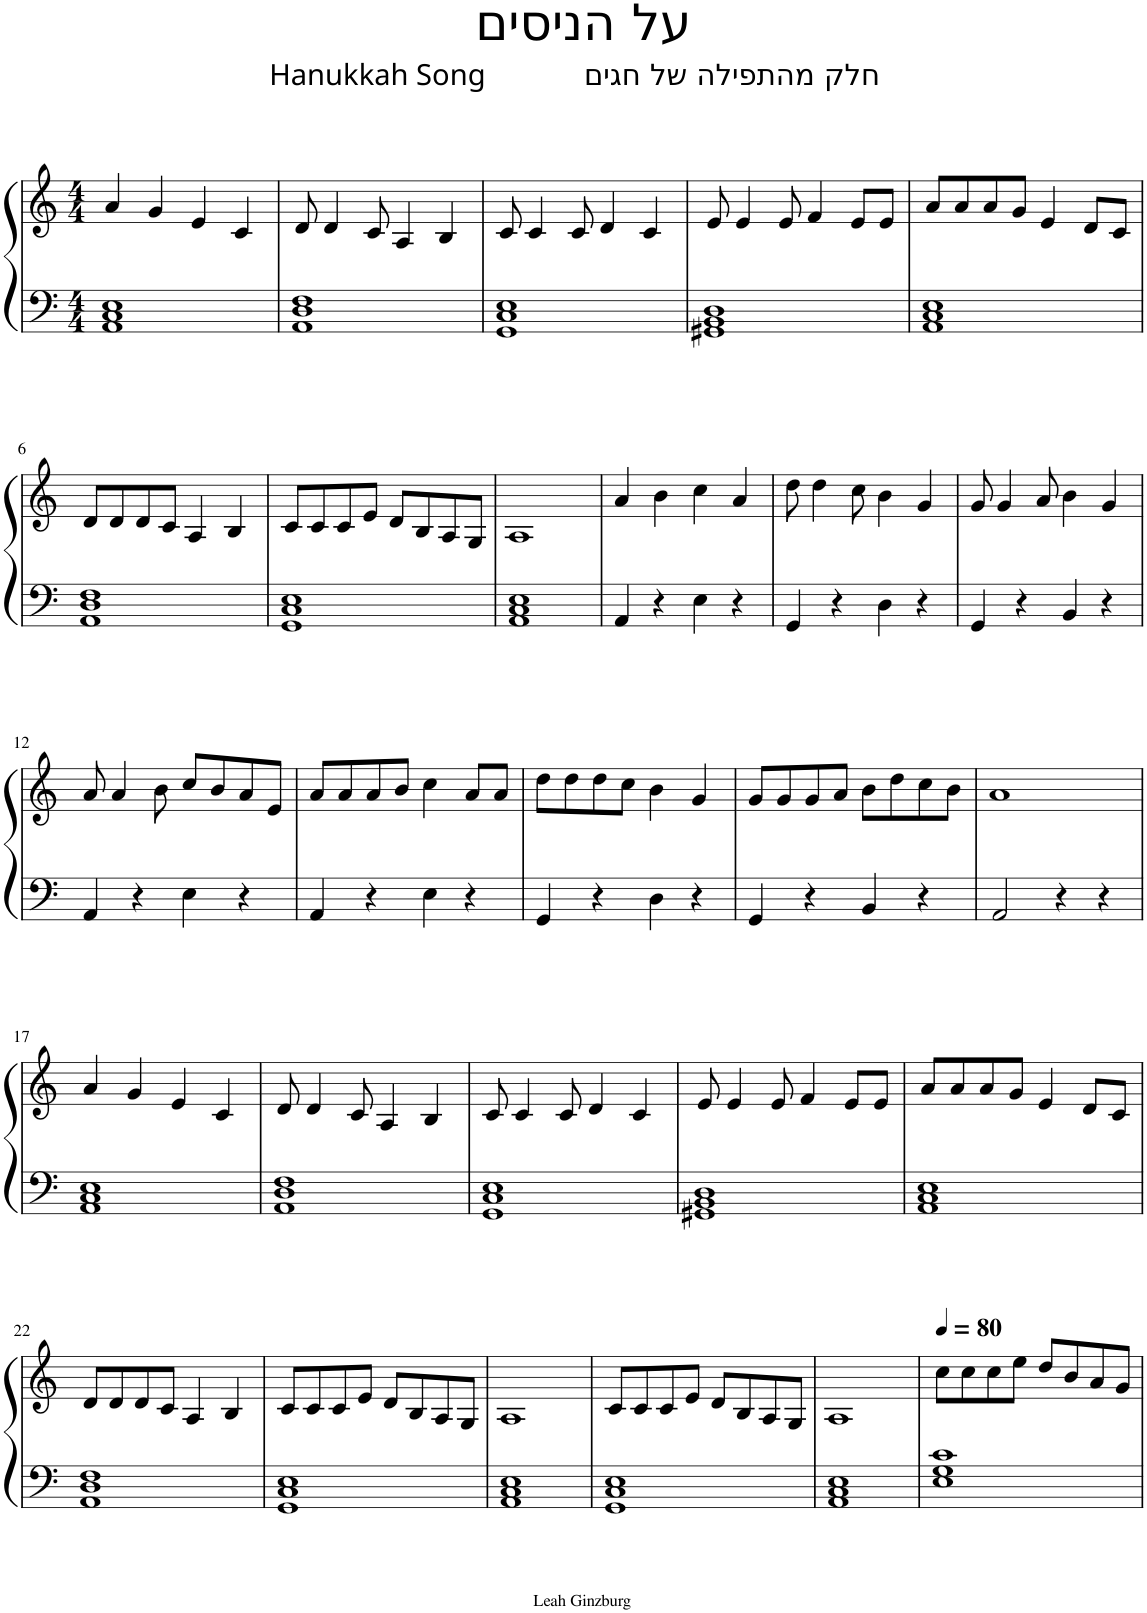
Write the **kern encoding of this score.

**kern	**kern
*part1	*part1
*staff2	*staff1
*I"Piano	*
*I'Pno.	*
*clefF4	*clefG2
*k[]	*k[]
*M4/4	*M4/4
=1	=1
1AA 1C 1E	4a/
.	4g/
.	4e/
.	4c/
=2	=2
1AA 1D 1F	8d/
.	4d/
.	8c/
.	4A/
.	4B/
=3	=3
1GG 1C 1E	8c/
.	4c/
.	8c/
.	4d/
.	4c/
=4	=4
1GG#X 1BB 1D	8e/
.	4e/
.	8e/
.	4f/
.	8e/L
.	8e/J
=5	=5
1AA 1C 1E	8a/L
.	8a/
.	8a/
.	8g/J
.	4e/
.	8d/L
.	8c/J
!!LO:LB:g=z
=6	=6
1AA 1D 1F	8d/L
.	8d/
.	8d/
.	8c/J
.	4A/
.	4B/
=7	=7
1GG 1C 1E	8c/L
.	8c/
.	8c/
.	8e/J
.	8d/L
.	8B/
.	8A/
.	8G/J
=8	=8
1AA 1C 1E	1A
=9	=9
4AA/	4a/
4r	4b\
4E\	4cc\
4r	4a/
=10	=10
4GG/	8dd\
.	4dd\
4r	.
.	8cc\
4D\	4b\
4r	4g/
=11	=11
4GG/	8g/
.	4g/
4r	.
.	8a/
4BB/	4b\
4r	4g/
!!LO:LB:g=z
=12	=12
4AA/	8a/
.	4a/
4r	.
.	8b\
4E\	8cc/L
.	8b/
4r	8a/
.	8e/J
=13	=13
4AA/	8a/L
.	8a/
4r	8a/
.	8b/J
4E\	4cc\
4r	8a/L
.	8a/J
=14	=14
4GG/	8dd\L
.	8dd\
4r	8dd\
.	8cc\J
4D\	4b\
4r	4g/
=15	=15
4GG/	8g/L
.	8g/
4r	8g/
.	8a/J
4BB/	8b\L
.	8dd\
4r	8cc\
.	8b\J
=16	=16
2AA/	1a
4r	.
4r	.
!!LO:LB:g=z
=17	=17
1AA 1C 1E	4a/
.	4g/
.	4e/
.	4c/
=18	=18
1AA 1D 1F	8d/
.	4d/
.	8c/
.	4A/
.	4B/
=19	=19
1GG 1C 1E	8c/
.	4c/
.	8c/
.	4d/
.	4c/
=20	=20
1GG#X 1BB 1D	8e/
.	4e/
.	8e/
.	4f/
.	8e/L
.	8e/J
=21	=21
1AA 1C 1E	8a/L
.	8a/
.	8a/
.	8g/J
.	4e/
.	8d/L
.	8c/J
!!LO:LB:g=z
=22	=22
1AA 1D 1F	8d/L
.	8d/
.	8d/
.	8c/J
.	4A/
.	4B/
=23	=23
1GG 1C 1E	8c/L
.	8c/
.	8c/
.	8e/J
.	8d/L
.	8B/
.	8A/
.	8G/J
=24	=24
1AA 1C 1E	1A
=25	=25
1GG 1C 1E	8c/L
.	8c/
.	8c/
.	8e/J
.	8d/L
.	8B/
.	8A/
.	8G/J
=26	=26
1AA 1C 1E	1A
=27	=27
*	*MM80
1E 1G 1c	8cc\L
.	8cc\
.	8cc\
.	8ee\J
.	8dd/L
.	8b/
.	8a/
.	8g/J
=	=
*-	*-
